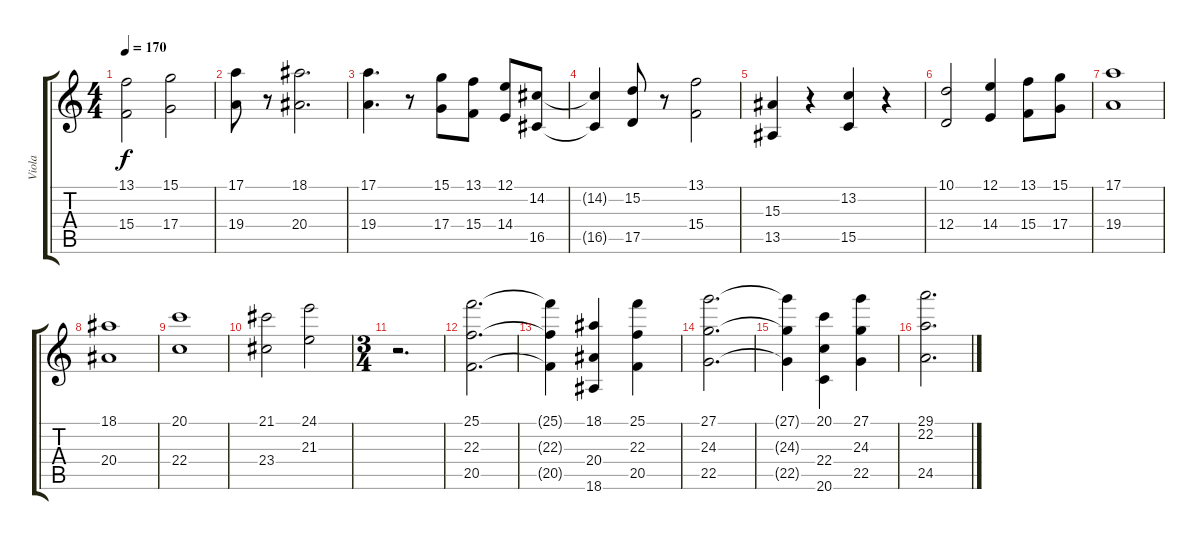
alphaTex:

\track ("Viola" "Viola") {instrument viola}
\staff {score tabs}
\tuning (E4 B3 G3 D3 A2 E2) {hide}
\ts (4 4)
\tempo 170
\clef g2
\ks c
(13.1 15.4).2{dy f} (15.1 17.4).2 |
(17.1 19.4).8 r.8 (18.1 20.4).2{d} |
(17.1 19.4).4{d volume 12} r.8 (15.1 17.4).8 (13.1 15.4).8 (12.1 14.4).8 (14.2 16.5).8 |
(14.2{t} 16.5{t}).4 (15.2 17.5).8 r.8 (13.1 15.4).2 |
(15.3 13.5).4 r.4 (13.2 15.5).4 r.4 |
(10.1 12.4).2 (12.1 14.4).4 (13.1 15.4).8 (15.1 17.4).8 |
(17.1 19.4).1 |
(18.1 20.4).1 |
(20.1 22.4).1 |
(21.1 23.4).2 (24.1 21.3).2 |
\ts (3 4)
r.2{d} |
(25.1 22.3 20.5).2{d volume 12} |
(25.1{t} 22.3{t} 20.5{t}).4 (18.1 20.4 18.6).4 (25.1 22.3 20.5).4 |
(27.1 24.3 22.5).2{d} |
(27.1{t} 24.3{t} 22.5{t}).4 (20.1 22.4 20.6).4 (27.1 24.3 22.5).4 |
(29.1 22.2 24.5).2{d}
